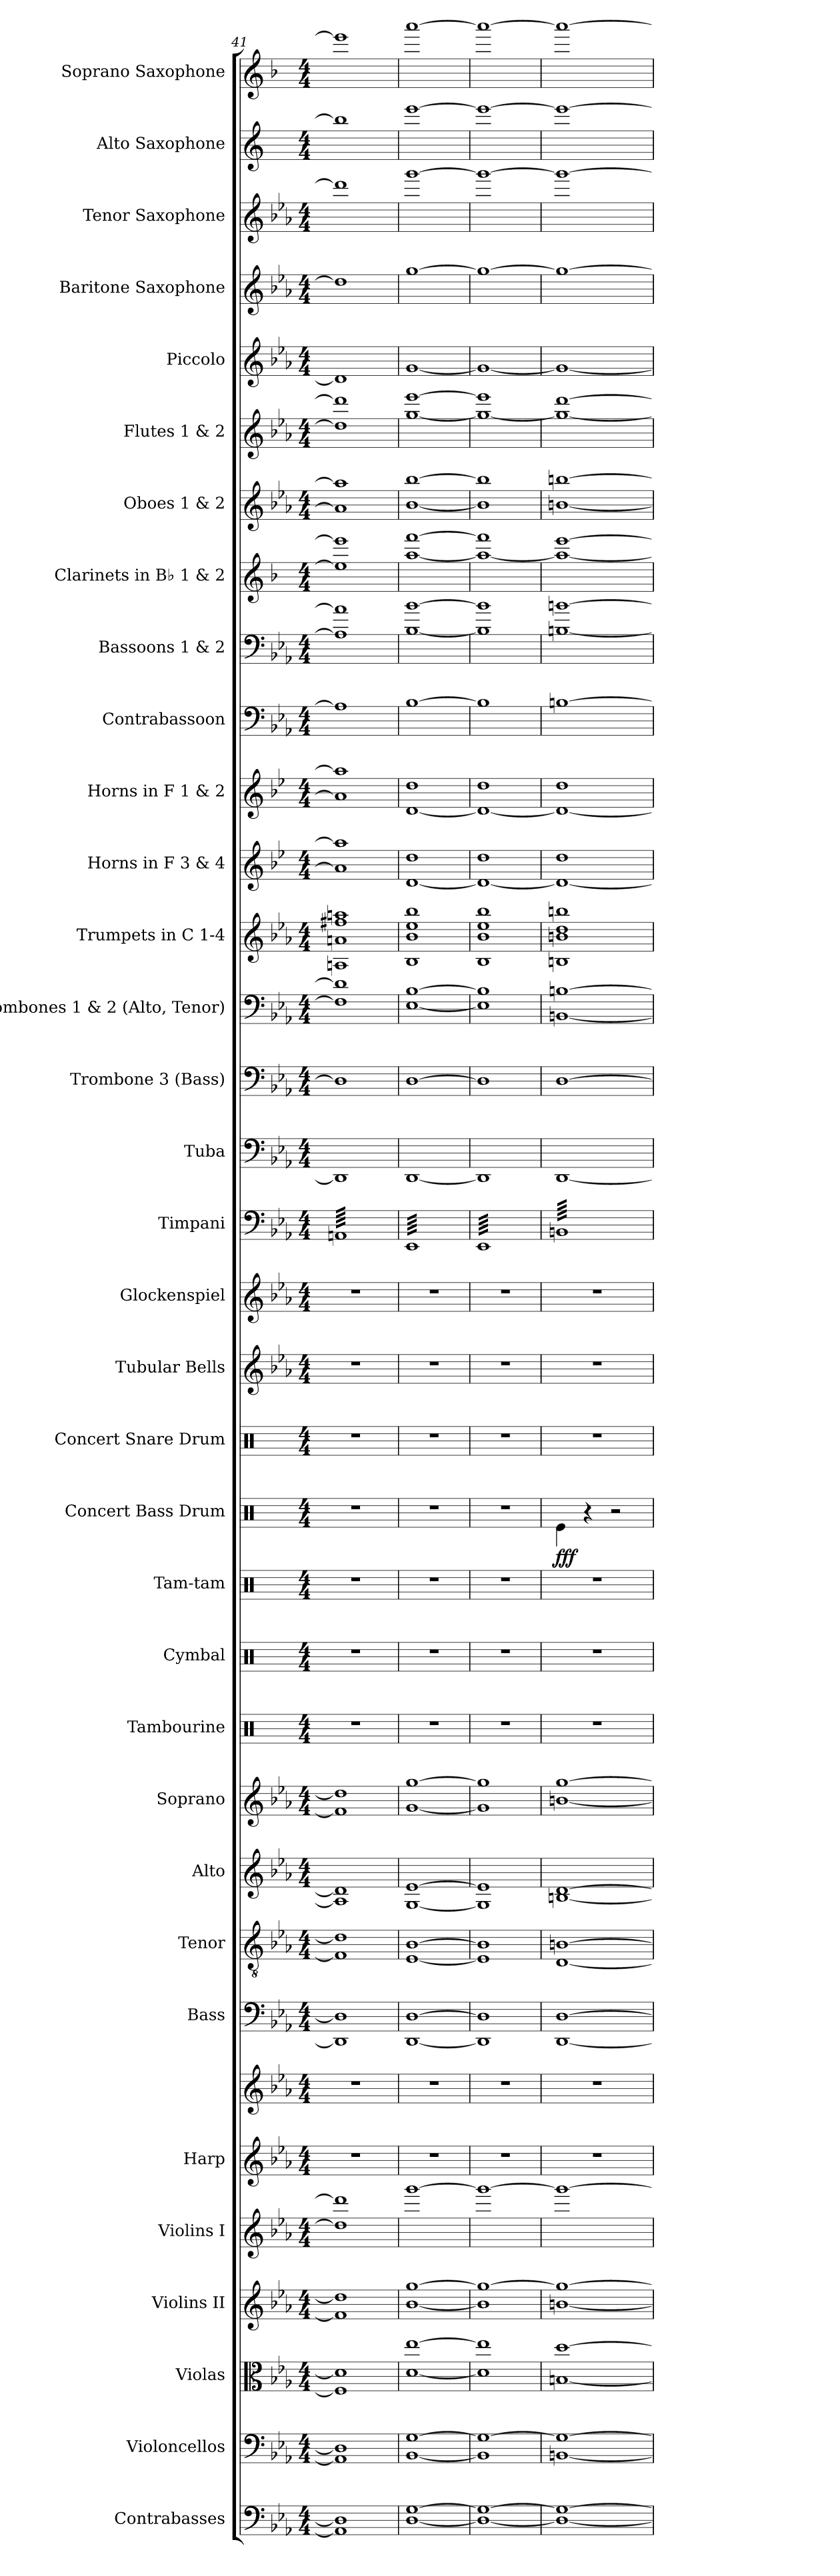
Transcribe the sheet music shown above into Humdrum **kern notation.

**kern	**kern	**kern	**kern	**kern	**kern	**kern	**kern	**kern	**kern	**kern	**kern	**kern	**kern	**kern	**dynam	**kern	**kern	**kern	**kern	**kern	**kern	**kern	**kern	**kern	**kern	**kern	**kern	**kern	**kern	**kern	**kern	**kern	**kern	**kern	**kern
*part34	*part33	*part32	*part31	*part30	*part29	*part29	*part28	*part27	*part26	*part25	*part24	*part23	*part22	*part21	*part21	*part20	*part19	*part18	*part17	*part16	*part15	*part14	*part13	*part12	*part11	*part10	*part9	*part8	*part7	*part6	*part5	*part4	*part3	*part2	*part1
*staff35	*staff34	*staff33	*staff32	*staff31	*staff30	*staff29	*staff28	*staff27	*staff26	*staff25	*staff24	*staff23	*staff22	*staff21	*staff21	*staff20	*staff19	*staff18	*staff17	*staff16	*staff15	*staff14	*staff13	*staff12	*staff11	*staff10	*staff9	*staff8	*staff7	*staff6	*staff5	*staff4	*staff3	*staff2	*staff1
*I"Contrabasses	*I"Violoncellos	*I"Violas	*I"Violins II	*I"Violins I	*I"Harp	*	*I"Bass	*I"Tenor	*I"Alto	*I"Soprano	*I"Tambourine	*I"Cymbal	*I"Tam-tam	*I"Concert Bass Drum	*	*I"Concert Snare Drum	*I"Tubular Bells	*I"Glockenspiel	*I"Timpani	*I"Tuba	*I"Trombone 3 (Bass)	*I"Trombones 1 &amp; 2 (Alto, Tenor)	*I"Trumpets in C 1-4	*I"Horns in F 3 &amp; 4	*I"Horns in F 1 &amp; 2	*I"Contrabassoon	*I"Bassoons 1 &amp; 2	*I"Clarinets in B♭ 1 &amp; 2	*I"Oboes 1 &amp; 2	*I"Flutes 1 &amp; 2	*I"Piccolo	*I"Baritone Saxophone	*I"Tenor Saxophone	*I"Alto Saxophone	*I"Soprano Saxophone
*I'Cbs.	*I'Vcs.	*I'Vlas.	*I'Vlns. II	*I'Vlns. I	*I'Hrp.	*	*I'B.	*I'T.	*I'A.	*I'S.	*I'Tamb.	*I'Cym.	*I'Tam	*I'Con. BD	*	*I'Con. Sn.	*I'T.B.	*I'Glock.	*I'Timp.	*I'Tba.	*I'Tbn. 3	*I'Tbn. 1 2	*	*	*	*I'Cbsn.	*I'Bsn.	*	*I'Ob.	*I'Fl.	*I'Picc.	*I'Bar. Sax.	*I'T. Sax.	*I'A. Sax.	*I'S. Sax.
*clefF4	*clefF4	*clefC3	*clefG2	*clefG2	*clefG2	*clefG2	*clefF4	*clefGv2	*clefG2	*clefG2	*clefX	*clefX	*clefX	*clefX	*	*clefX	*clefG2	*clefG2	*clefF4	*clefF4	*clefF4	*clefF4	*clefG2	*clefG2	*clefG2	*clefF4	*clefF4	*clefG2	*clefG2	*clefG2	*clefG2	*clefG2	*clefG2	*clefG2	*clefG2
*ITrd7c12	*	*	*	*	*	*	*	*	*	*	*	*	*	*	*	*	*	*ITrd-14c-24	*	*	*	*	*	*ITrd4c7	*ITrd4c7	*ITrd7c12	*	*ITrd1c2	*	*	*ITrd-7c-12	*ITrd12c21	*ITrd8c14	*ITrd5c9	*ITrd1c2
*k[b-e-a-]	*k[b-e-a-]	*k[b-e-a-]	*k[b-e-a-]	*k[b-e-a-]	*k[b-e-a-]	*k[b-e-a-]	*k[b-e-a-]	*k[b-e-a-]	*k[b-e-a-]	*k[b-e-a-]	*k[]	*k[]	*k[]	*k[]	*	*k[]	*k[b-e-a-]	*k[b-e-a-]	*k[b-e-a-]	*k[b-e-a-]	*k[b-e-a-]	*k[b-e-a-]	*k[b-e-a-]	*k[b-e-a-]	*k[b-e-a-]	*k[b-e-a-]	*k[b-e-a-]	*k[b-e-a-]	*k[b-e-a-]	*k[b-e-a-]	*k[b-e-a-]	*k[b-e-a-]	*k[b-e-a-]	*k[b-e-a-]	*k[b-e-a-]
*M4/4	*M4/4	*M4/4	*M4/4	*M4/4	*M4/4	*M4/4	*M4/4	*M4/4	*M4/4	*M4/4	*M4/4	*M4/4	*M4/4	*M4/4	*	*M4/4	*M4/4	*M4/4	*M4/4	*M4/4	*M4/4	*M4/4	*M4/4	*M4/4	*M4/4	*M4/4	*M4/4	*M4/4	*M4/4	*M4/4	*M4/4	*M4/4	*M4/4	*M4/4	*M4/4
=41	=41	=41	=41	=41	=41	=41	=41	=41	=41	=41	=41	=41	=41	=41	=41	=41	=41	=41	=41	=41	=41	=41	=41	=41	=41	=41	=41	=41	=41	=41	=41	=41	=41	=41	=41
*	*	*	*	*	*	*	*	*	*	*	*	*	*	*	*	*	*	*	*tremolo	*	*	*	*	*	*	*	*	*	*	*	*	*	*	*	*
1AAAn] 1DD]	1AA] 1D]	1F#] 1d]	1f#] 1dd]	1dd] 1ddd]	1r	1r	1DD] 1D]	1F#] 1d]	1A] 1d]	1f#] 1dd]	1r	1r	1r	1r	.	1r	1r	1r	64AAnLLLL	1DD]	1D]	1F#] 1d]	1An 1an 1ff#X 1aan	1d] 1dd]	1d] 1dd]	1AA]	1A] 1a]	1dd] 1ddd]	1a] 1aa]	1dd] 1ddd]	1dd]	1d]	1dd]	1dd]	1ddd]
.	.	.	.	.	.	.	.	.	.	.	.	.	.	.	.	.	.	.	64AAn	.	.	.	.	.	.	.	.	.	.	.	.	.	.	.	.
.	.	.	.	.	.	.	.	.	.	.	.	.	.	.	.	.	.	.	64AAn	.	.	.	.	.	.	.	.	.	.	.	.	.	.	.	.
.	.	.	.	.	.	.	.	.	.	.	.	.	.	.	.	.	.	.	64AAn	.	.	.	.	.	.	.	.	.	.	.	.	.	.	.	.
.	.	.	.	.	.	.	.	.	.	.	.	.	.	.	.	.	.	.	64AAn	.	.	.	.	.	.	.	.	.	.	.	.	.	.	.	.
.	.	.	.	.	.	.	.	.	.	.	.	.	.	.	.	.	.	.	64AAn	.	.	.	.	.	.	.	.	.	.	.	.	.	.	.	.
.	.	.	.	.	.	.	.	.	.	.	.	.	.	.	.	.	.	.	64AAn	.	.	.	.	.	.	.	.	.	.	.	.	.	.	.	.
.	.	.	.	.	.	.	.	.	.	.	.	.	.	.	.	.	.	.	64AAn	.	.	.	.	.	.	.	.	.	.	.	.	.	.	.	.
.	.	.	.	.	.	.	.	.	.	.	.	.	.	.	.	.	.	.	64AAn	.	.	.	.	.	.	.	.	.	.	.	.	.	.	.	.
.	.	.	.	.	.	.	.	.	.	.	.	.	.	.	.	.	.	.	64AAn	.	.	.	.	.	.	.	.	.	.	.	.	.	.	.	.
.	.	.	.	.	.	.	.	.	.	.	.	.	.	.	.	.	.	.	64AAn	.	.	.	.	.	.	.	.	.	.	.	.	.	.	.	.
.	.	.	.	.	.	.	.	.	.	.	.	.	.	.	.	.	.	.	64AAn	.	.	.	.	.	.	.	.	.	.	.	.	.	.	.	.
.	.	.	.	.	.	.	.	.	.	.	.	.	.	.	.	.	.	.	64AAn	.	.	.	.	.	.	.	.	.	.	.	.	.	.	.	.
.	.	.	.	.	.	.	.	.	.	.	.	.	.	.	.	.	.	.	64AAn	.	.	.	.	.	.	.	.	.	.	.	.	.	.	.	.
.	.	.	.	.	.	.	.	.	.	.	.	.	.	.	.	.	.	.	64AAn	.	.	.	.	.	.	.	.	.	.	.	.	.	.	.	.
.	.	.	.	.	.	.	.	.	.	.	.	.	.	.	.	.	.	.	64AAn	.	.	.	.	.	.	.	.	.	.	.	.	.	.	.	.
.	.	.	.	.	.	.	.	.	.	.	.	.	.	.	.	.	.	.	64AAn	.	.	.	.	.	.	.	.	.	.	.	.	.	.	.	.
.	.	.	.	.	.	.	.	.	.	.	.	.	.	.	.	.	.	.	64AAn	.	.	.	.	.	.	.	.	.	.	.	.	.	.	.	.
.	.	.	.	.	.	.	.	.	.	.	.	.	.	.	.	.	.	.	64AAn	.	.	.	.	.	.	.	.	.	.	.	.	.	.	.	.
.	.	.	.	.	.	.	.	.	.	.	.	.	.	.	.	.	.	.	64AAn	.	.	.	.	.	.	.	.	.	.	.	.	.	.	.	.
.	.	.	.	.	.	.	.	.	.	.	.	.	.	.	.	.	.	.	64AAn	.	.	.	.	.	.	.	.	.	.	.	.	.	.	.	.
.	.	.	.	.	.	.	.	.	.	.	.	.	.	.	.	.	.	.	64AAn	.	.	.	.	.	.	.	.	.	.	.	.	.	.	.	.
.	.	.	.	.	.	.	.	.	.	.	.	.	.	.	.	.	.	.	64AAn	.	.	.	.	.	.	.	.	.	.	.	.	.	.	.	.
.	.	.	.	.	.	.	.	.	.	.	.	.	.	.	.	.	.	.	64AAn	.	.	.	.	.	.	.	.	.	.	.	.	.	.	.	.
.	.	.	.	.	.	.	.	.	.	.	.	.	.	.	.	.	.	.	64AAn	.	.	.	.	.	.	.	.	.	.	.	.	.	.	.	.
.	.	.	.	.	.	.	.	.	.	.	.	.	.	.	.	.	.	.	64AAn	.	.	.	.	.	.	.	.	.	.	.	.	.	.	.	.
.	.	.	.	.	.	.	.	.	.	.	.	.	.	.	.	.	.	.	64AAn	.	.	.	.	.	.	.	.	.	.	.	.	.	.	.	.
.	.	.	.	.	.	.	.	.	.	.	.	.	.	.	.	.	.	.	64AAn	.	.	.	.	.	.	.	.	.	.	.	.	.	.	.	.
.	.	.	.	.	.	.	.	.	.	.	.	.	.	.	.	.	.	.	64AAn	.	.	.	.	.	.	.	.	.	.	.	.	.	.	.	.
.	.	.	.	.	.	.	.	.	.	.	.	.	.	.	.	.	.	.	64AAn	.	.	.	.	.	.	.	.	.	.	.	.	.	.	.	.
.	.	.	.	.	.	.	.	.	.	.	.	.	.	.	.	.	.	.	64AAn	.	.	.	.	.	.	.	.	.	.	.	.	.	.	.	.
.	.	.	.	.	.	.	.	.	.	.	.	.	.	.	.	.	.	.	64AAn	.	.	.	.	.	.	.	.	.	.	.	.	.	.	.	.
.	.	.	.	.	.	.	.	.	.	.	.	.	.	.	.	.	.	.	64AAn	.	.	.	.	.	.	.	.	.	.	.	.	.	.	.	.
.	.	.	.	.	.	.	.	.	.	.	.	.	.	.	.	.	.	.	64AAn	.	.	.	.	.	.	.	.	.	.	.	.	.	.	.	.
.	.	.	.	.	.	.	.	.	.	.	.	.	.	.	.	.	.	.	64AAn	.	.	.	.	.	.	.	.	.	.	.	.	.	.	.	.
.	.	.	.	.	.	.	.	.	.	.	.	.	.	.	.	.	.	.	64AAn	.	.	.	.	.	.	.	.	.	.	.	.	.	.	.	.
.	.	.	.	.	.	.	.	.	.	.	.	.	.	.	.	.	.	.	64AAn	.	.	.	.	.	.	.	.	.	.	.	.	.	.	.	.
.	.	.	.	.	.	.	.	.	.	.	.	.	.	.	.	.	.	.	64AAn	.	.	.	.	.	.	.	.	.	.	.	.	.	.	.	.
.	.	.	.	.	.	.	.	.	.	.	.	.	.	.	.	.	.	.	64AAn	.	.	.	.	.	.	.	.	.	.	.	.	.	.	.	.
.	.	.	.	.	.	.	.	.	.	.	.	.	.	.	.	.	.	.	64AAn	.	.	.	.	.	.	.	.	.	.	.	.	.	.	.	.
.	.	.	.	.	.	.	.	.	.	.	.	.	.	.	.	.	.	.	64AAn	.	.	.	.	.	.	.	.	.	.	.	.	.	.	.	.
.	.	.	.	.	.	.	.	.	.	.	.	.	.	.	.	.	.	.	64AAn	.	.	.	.	.	.	.	.	.	.	.	.	.	.	.	.
.	.	.	.	.	.	.	.	.	.	.	.	.	.	.	.	.	.	.	64AAn	.	.	.	.	.	.	.	.	.	.	.	.	.	.	.	.
.	.	.	.	.	.	.	.	.	.	.	.	.	.	.	.	.	.	.	64AAn	.	.	.	.	.	.	.	.	.	.	.	.	.	.	.	.
.	.	.	.	.	.	.	.	.	.	.	.	.	.	.	.	.	.	.	64AAn	.	.	.	.	.	.	.	.	.	.	.	.	.	.	.	.
.	.	.	.	.	.	.	.	.	.	.	.	.	.	.	.	.	.	.	64AAn	.	.	.	.	.	.	.	.	.	.	.	.	.	.	.	.
.	.	.	.	.	.	.	.	.	.	.	.	.	.	.	.	.	.	.	64AAn	.	.	.	.	.	.	.	.	.	.	.	.	.	.	.	.
.	.	.	.	.	.	.	.	.	.	.	.	.	.	.	.	.	.	.	64AAn	.	.	.	.	.	.	.	.	.	.	.	.	.	.	.	.
.	.	.	.	.	.	.	.	.	.	.	.	.	.	.	.	.	.	.	64AAn	.	.	.	.	.	.	.	.	.	.	.	.	.	.	.	.
.	.	.	.	.	.	.	.	.	.	.	.	.	.	.	.	.	.	.	64AAn	.	.	.	.	.	.	.	.	.	.	.	.	.	.	.	.
.	.	.	.	.	.	.	.	.	.	.	.	.	.	.	.	.	.	.	64AAn	.	.	.	.	.	.	.	.	.	.	.	.	.	.	.	.
.	.	.	.	.	.	.	.	.	.	.	.	.	.	.	.	.	.	.	64AAn	.	.	.	.	.	.	.	.	.	.	.	.	.	.	.	.
.	.	.	.	.	.	.	.	.	.	.	.	.	.	.	.	.	.	.	64AAn	.	.	.	.	.	.	.	.	.	.	.	.	.	.	.	.
.	.	.	.	.	.	.	.	.	.	.	.	.	.	.	.	.	.	.	64AAn	.	.	.	.	.	.	.	.	.	.	.	.	.	.	.	.
.	.	.	.	.	.	.	.	.	.	.	.	.	.	.	.	.	.	.	64AAn	.	.	.	.	.	.	.	.	.	.	.	.	.	.	.	.
.	.	.	.	.	.	.	.	.	.	.	.	.	.	.	.	.	.	.	64AAn	.	.	.	.	.	.	.	.	.	.	.	.	.	.	.	.
.	.	.	.	.	.	.	.	.	.	.	.	.	.	.	.	.	.	.	64AAn	.	.	.	.	.	.	.	.	.	.	.	.	.	.	.	.
.	.	.	.	.	.	.	.	.	.	.	.	.	.	.	.	.	.	.	64AAn	.	.	.	.	.	.	.	.	.	.	.	.	.	.	.	.
.	.	.	.	.	.	.	.	.	.	.	.	.	.	.	.	.	.	.	64AAn	.	.	.	.	.	.	.	.	.	.	.	.	.	.	.	.
.	.	.	.	.	.	.	.	.	.	.	.	.	.	.	.	.	.	.	64AAn	.	.	.	.	.	.	.	.	.	.	.	.	.	.	.	.
.	.	.	.	.	.	.	.	.	.	.	.	.	.	.	.	.	.	.	64AAn	.	.	.	.	.	.	.	.	.	.	.	.	.	.	.	.
.	.	.	.	.	.	.	.	.	.	.	.	.	.	.	.	.	.	.	64AAn	.	.	.	.	.	.	.	.	.	.	.	.	.	.	.	.
.	.	.	.	.	.	.	.	.	.	.	.	.	.	.	.	.	.	.	64AAn	.	.	.	.	.	.	.	.	.	.	.	.	.	.	.	.
.	.	.	.	.	.	.	.	.	.	.	.	.	.	.	.	.	.	.	64AAnJJJJ	.	.	.	.	.	.	.	.	.	.	.	.	.	.	.	.
=42	=42	=42	=42	=42	=42	=42	=42	=42	=42	=42	=42	=42	=42	=42	=42	=42	=42	=42	=42	=42	=42	=42	=42	=42	=42	=42	=42	=42	=42	=42	=42	=42	=42	=42	=42
[1DD [1GG	[1BB- [1G	[1d [1ee-	[1b- [1gg	[1ggg	1r	1r	[1DD [1D	[1E- [1B-	[1G [1e-	[1g [1gg	1r	1r	1r	1r	.	1r	1r	1r	64EE-LLLL	[1DD	[1D	[1E- [1B-	1B- 1b- 1ee- 1bb-	[1G 1g	[1G 1g	[1BB-	[1B- [1b-	[1gg [1eee-	[1b- [1bb-	[1gg [1eee-	[1gg	[1g	[1gg	[1gg	[1ggg
.	.	.	.	.	.	.	.	.	.	.	.	.	.	.	.	.	.	.	64EE-	.	.	.	.	.	.	.	.	.	.	.	.	.	.	.	.
.	.	.	.	.	.	.	.	.	.	.	.	.	.	.	.	.	.	.	64EE-	.	.	.	.	.	.	.	.	.	.	.	.	.	.	.	.
.	.	.	.	.	.	.	.	.	.	.	.	.	.	.	.	.	.	.	64EE-	.	.	.	.	.	.	.	.	.	.	.	.	.	.	.	.
.	.	.	.	.	.	.	.	.	.	.	.	.	.	.	.	.	.	.	64EE-	.	.	.	.	.	.	.	.	.	.	.	.	.	.	.	.
.	.	.	.	.	.	.	.	.	.	.	.	.	.	.	.	.	.	.	64EE-	.	.	.	.	.	.	.	.	.	.	.	.	.	.	.	.
.	.	.	.	.	.	.	.	.	.	.	.	.	.	.	.	.	.	.	64EE-	.	.	.	.	.	.	.	.	.	.	.	.	.	.	.	.
.	.	.	.	.	.	.	.	.	.	.	.	.	.	.	.	.	.	.	64EE-	.	.	.	.	.	.	.	.	.	.	.	.	.	.	.	.
.	.	.	.	.	.	.	.	.	.	.	.	.	.	.	.	.	.	.	64EE-	.	.	.	.	.	.	.	.	.	.	.	.	.	.	.	.
.	.	.	.	.	.	.	.	.	.	.	.	.	.	.	.	.	.	.	64EE-	.	.	.	.	.	.	.	.	.	.	.	.	.	.	.	.
.	.	.	.	.	.	.	.	.	.	.	.	.	.	.	.	.	.	.	64EE-	.	.	.	.	.	.	.	.	.	.	.	.	.	.	.	.
.	.	.	.	.	.	.	.	.	.	.	.	.	.	.	.	.	.	.	64EE-	.	.	.	.	.	.	.	.	.	.	.	.	.	.	.	.
.	.	.	.	.	.	.	.	.	.	.	.	.	.	.	.	.	.	.	64EE-	.	.	.	.	.	.	.	.	.	.	.	.	.	.	.	.
.	.	.	.	.	.	.	.	.	.	.	.	.	.	.	.	.	.	.	64EE-	.	.	.	.	.	.	.	.	.	.	.	.	.	.	.	.
.	.	.	.	.	.	.	.	.	.	.	.	.	.	.	.	.	.	.	64EE-	.	.	.	.	.	.	.	.	.	.	.	.	.	.	.	.
.	.	.	.	.	.	.	.	.	.	.	.	.	.	.	.	.	.	.	64EE-	.	.	.	.	.	.	.	.	.	.	.	.	.	.	.	.
.	.	.	.	.	.	.	.	.	.	.	.	.	.	.	.	.	.	.	64EE-	.	.	.	.	.	.	.	.	.	.	.	.	.	.	.	.
.	.	.	.	.	.	.	.	.	.	.	.	.	.	.	.	.	.	.	64EE-	.	.	.	.	.	.	.	.	.	.	.	.	.	.	.	.
.	.	.	.	.	.	.	.	.	.	.	.	.	.	.	.	.	.	.	64EE-	.	.	.	.	.	.	.	.	.	.	.	.	.	.	.	.
.	.	.	.	.	.	.	.	.	.	.	.	.	.	.	.	.	.	.	64EE-	.	.	.	.	.	.	.	.	.	.	.	.	.	.	.	.
.	.	.	.	.	.	.	.	.	.	.	.	.	.	.	.	.	.	.	64EE-	.	.	.	.	.	.	.	.	.	.	.	.	.	.	.	.
.	.	.	.	.	.	.	.	.	.	.	.	.	.	.	.	.	.	.	64EE-	.	.	.	.	.	.	.	.	.	.	.	.	.	.	.	.
.	.	.	.	.	.	.	.	.	.	.	.	.	.	.	.	.	.	.	64EE-	.	.	.	.	.	.	.	.	.	.	.	.	.	.	.	.
.	.	.	.	.	.	.	.	.	.	.	.	.	.	.	.	.	.	.	64EE-	.	.	.	.	.	.	.	.	.	.	.	.	.	.	.	.
.	.	.	.	.	.	.	.	.	.	.	.	.	.	.	.	.	.	.	64EE-	.	.	.	.	.	.	.	.	.	.	.	.	.	.	.	.
.	.	.	.	.	.	.	.	.	.	.	.	.	.	.	.	.	.	.	64EE-	.	.	.	.	.	.	.	.	.	.	.	.	.	.	.	.
.	.	.	.	.	.	.	.	.	.	.	.	.	.	.	.	.	.	.	64EE-	.	.	.	.	.	.	.	.	.	.	.	.	.	.	.	.
.	.	.	.	.	.	.	.	.	.	.	.	.	.	.	.	.	.	.	64EE-	.	.	.	.	.	.	.	.	.	.	.	.	.	.	.	.
.	.	.	.	.	.	.	.	.	.	.	.	.	.	.	.	.	.	.	64EE-	.	.	.	.	.	.	.	.	.	.	.	.	.	.	.	.
.	.	.	.	.	.	.	.	.	.	.	.	.	.	.	.	.	.	.	64EE-	.	.	.	.	.	.	.	.	.	.	.	.	.	.	.	.
.	.	.	.	.	.	.	.	.	.	.	.	.	.	.	.	.	.	.	64EE-	.	.	.	.	.	.	.	.	.	.	.	.	.	.	.	.
.	.	.	.	.	.	.	.	.	.	.	.	.	.	.	.	.	.	.	64EE-	.	.	.	.	.	.	.	.	.	.	.	.	.	.	.	.
.	.	.	.	.	.	.	.	.	.	.	.	.	.	.	.	.	.	.	64EE-	.	.	.	.	.	.	.	.	.	.	.	.	.	.	.	.
.	.	.	.	.	.	.	.	.	.	.	.	.	.	.	.	.	.	.	64EE-	.	.	.	.	.	.	.	.	.	.	.	.	.	.	.	.
.	.	.	.	.	.	.	.	.	.	.	.	.	.	.	.	.	.	.	64EE-	.	.	.	.	.	.	.	.	.	.	.	.	.	.	.	.
.	.	.	.	.	.	.	.	.	.	.	.	.	.	.	.	.	.	.	64EE-	.	.	.	.	.	.	.	.	.	.	.	.	.	.	.	.
.	.	.	.	.	.	.	.	.	.	.	.	.	.	.	.	.	.	.	64EE-	.	.	.	.	.	.	.	.	.	.	.	.	.	.	.	.
.	.	.	.	.	.	.	.	.	.	.	.	.	.	.	.	.	.	.	64EE-	.	.	.	.	.	.	.	.	.	.	.	.	.	.	.	.
.	.	.	.	.	.	.	.	.	.	.	.	.	.	.	.	.	.	.	64EE-	.	.	.	.	.	.	.	.	.	.	.	.	.	.	.	.
.	.	.	.	.	.	.	.	.	.	.	.	.	.	.	.	.	.	.	64EE-	.	.	.	.	.	.	.	.	.	.	.	.	.	.	.	.
.	.	.	.	.	.	.	.	.	.	.	.	.	.	.	.	.	.	.	64EE-	.	.	.	.	.	.	.	.	.	.	.	.	.	.	.	.
.	.	.	.	.	.	.	.	.	.	.	.	.	.	.	.	.	.	.	64EE-	.	.	.	.	.	.	.	.	.	.	.	.	.	.	.	.
.	.	.	.	.	.	.	.	.	.	.	.	.	.	.	.	.	.	.	64EE-	.	.	.	.	.	.	.	.	.	.	.	.	.	.	.	.
.	.	.	.	.	.	.	.	.	.	.	.	.	.	.	.	.	.	.	64EE-	.	.	.	.	.	.	.	.	.	.	.	.	.	.	.	.
.	.	.	.	.	.	.	.	.	.	.	.	.	.	.	.	.	.	.	64EE-	.	.	.	.	.	.	.	.	.	.	.	.	.	.	.	.
.	.	.	.	.	.	.	.	.	.	.	.	.	.	.	.	.	.	.	64EE-	.	.	.	.	.	.	.	.	.	.	.	.	.	.	.	.
.	.	.	.	.	.	.	.	.	.	.	.	.	.	.	.	.	.	.	64EE-	.	.	.	.	.	.	.	.	.	.	.	.	.	.	.	.
.	.	.	.	.	.	.	.	.	.	.	.	.	.	.	.	.	.	.	64EE-	.	.	.	.	.	.	.	.	.	.	.	.	.	.	.	.
.	.	.	.	.	.	.	.	.	.	.	.	.	.	.	.	.	.	.	64EE-	.	.	.	.	.	.	.	.	.	.	.	.	.	.	.	.
.	.	.	.	.	.	.	.	.	.	.	.	.	.	.	.	.	.	.	64EE-	.	.	.	.	.	.	.	.	.	.	.	.	.	.	.	.
.	.	.	.	.	.	.	.	.	.	.	.	.	.	.	.	.	.	.	64EE-	.	.	.	.	.	.	.	.	.	.	.	.	.	.	.	.
.	.	.	.	.	.	.	.	.	.	.	.	.	.	.	.	.	.	.	64EE-	.	.	.	.	.	.	.	.	.	.	.	.	.	.	.	.
.	.	.	.	.	.	.	.	.	.	.	.	.	.	.	.	.	.	.	64EE-	.	.	.	.	.	.	.	.	.	.	.	.	.	.	.	.
.	.	.	.	.	.	.	.	.	.	.	.	.	.	.	.	.	.	.	64EE-	.	.	.	.	.	.	.	.	.	.	.	.	.	.	.	.
.	.	.	.	.	.	.	.	.	.	.	.	.	.	.	.	.	.	.	64EE-	.	.	.	.	.	.	.	.	.	.	.	.	.	.	.	.
.	.	.	.	.	.	.	.	.	.	.	.	.	.	.	.	.	.	.	64EE-	.	.	.	.	.	.	.	.	.	.	.	.	.	.	.	.
.	.	.	.	.	.	.	.	.	.	.	.	.	.	.	.	.	.	.	64EE-	.	.	.	.	.	.	.	.	.	.	.	.	.	.	.	.
.	.	.	.	.	.	.	.	.	.	.	.	.	.	.	.	.	.	.	64EE-	.	.	.	.	.	.	.	.	.	.	.	.	.	.	.	.
.	.	.	.	.	.	.	.	.	.	.	.	.	.	.	.	.	.	.	64EE-	.	.	.	.	.	.	.	.	.	.	.	.	.	.	.	.
.	.	.	.	.	.	.	.	.	.	.	.	.	.	.	.	.	.	.	64EE-	.	.	.	.	.	.	.	.	.	.	.	.	.	.	.	.
.	.	.	.	.	.	.	.	.	.	.	.	.	.	.	.	.	.	.	64EE-	.	.	.	.	.	.	.	.	.	.	.	.	.	.	.	.
.	.	.	.	.	.	.	.	.	.	.	.	.	.	.	.	.	.	.	64EE-	.	.	.	.	.	.	.	.	.	.	.	.	.	.	.	.
.	.	.	.	.	.	.	.	.	.	.	.	.	.	.	.	.	.	.	64EE-	.	.	.	.	.	.	.	.	.	.	.	.	.	.	.	.
.	.	.	.	.	.	.	.	.	.	.	.	.	.	.	.	.	.	.	64EE-JJJJ	.	.	.	.	.	.	.	.	.	.	.	.	.	.	.	.
=43	=43	=43	=43	=43	=43	=43	=43	=43	=43	=43	=43	=43	=43	=43	=43	=43	=43	=43	=43	=43	=43	=43	=43	=43	=43	=43	=43	=43	=43	=43	=43	=43	=43	=43	=43
1DD_ 1GG_	1BB-] 1G_	1d] 1ee-]	1b-] 1gg_	1ggg_	1r	1r	1DD] 1D]	1E-] 1B-]	1G] 1e-]	1g] 1gg]	1r	1r	1r	1r	.	1r	1r	1r	64EE-LLLL	1DD]	1D]	1E-] 1B-]	1B- 1b- 1ee- 1bb-	1G_ 1g	1G_ 1g	1BB-]	1B-] 1b-]	1gg_ 1eee-]	1b-] 1bb-]	1gg_ 1eee-]	1gg_	1g_	1gg_	1gg_	1ggg_
.	.	.	.	.	.	.	.	.	.	.	.	.	.	.	.	.	.	.	64EE-	.	.	.	.	.	.	.	.	.	.	.	.	.	.	.	.
.	.	.	.	.	.	.	.	.	.	.	.	.	.	.	.	.	.	.	64EE-	.	.	.	.	.	.	.	.	.	.	.	.	.	.	.	.
.	.	.	.	.	.	.	.	.	.	.	.	.	.	.	.	.	.	.	64EE-	.	.	.	.	.	.	.	.	.	.	.	.	.	.	.	.
.	.	.	.	.	.	.	.	.	.	.	.	.	.	.	.	.	.	.	64EE-	.	.	.	.	.	.	.	.	.	.	.	.	.	.	.	.
.	.	.	.	.	.	.	.	.	.	.	.	.	.	.	.	.	.	.	64EE-	.	.	.	.	.	.	.	.	.	.	.	.	.	.	.	.
.	.	.	.	.	.	.	.	.	.	.	.	.	.	.	.	.	.	.	64EE-	.	.	.	.	.	.	.	.	.	.	.	.	.	.	.	.
.	.	.	.	.	.	.	.	.	.	.	.	.	.	.	.	.	.	.	64EE-	.	.	.	.	.	.	.	.	.	.	.	.	.	.	.	.
.	.	.	.	.	.	.	.	.	.	.	.	.	.	.	.	.	.	.	64EE-	.	.	.	.	.	.	.	.	.	.	.	.	.	.	.	.
.	.	.	.	.	.	.	.	.	.	.	.	.	.	.	.	.	.	.	64EE-	.	.	.	.	.	.	.	.	.	.	.	.	.	.	.	.
.	.	.	.	.	.	.	.	.	.	.	.	.	.	.	.	.	.	.	64EE-	.	.	.	.	.	.	.	.	.	.	.	.	.	.	.	.
.	.	.	.	.	.	.	.	.	.	.	.	.	.	.	.	.	.	.	64EE-	.	.	.	.	.	.	.	.	.	.	.	.	.	.	.	.
.	.	.	.	.	.	.	.	.	.	.	.	.	.	.	.	.	.	.	64EE-	.	.	.	.	.	.	.	.	.	.	.	.	.	.	.	.
.	.	.	.	.	.	.	.	.	.	.	.	.	.	.	.	.	.	.	64EE-	.	.	.	.	.	.	.	.	.	.	.	.	.	.	.	.
.	.	.	.	.	.	.	.	.	.	.	.	.	.	.	.	.	.	.	64EE-	.	.	.	.	.	.	.	.	.	.	.	.	.	.	.	.
.	.	.	.	.	.	.	.	.	.	.	.	.	.	.	.	.	.	.	64EE-	.	.	.	.	.	.	.	.	.	.	.	.	.	.	.	.
.	.	.	.	.	.	.	.	.	.	.	.	.	.	.	.	.	.	.	64EE-	.	.	.	.	.	.	.	.	.	.	.	.	.	.	.	.
.	.	.	.	.	.	.	.	.	.	.	.	.	.	.	.	.	.	.	64EE-	.	.	.	.	.	.	.	.	.	.	.	.	.	.	.	.
.	.	.	.	.	.	.	.	.	.	.	.	.	.	.	.	.	.	.	64EE-	.	.	.	.	.	.	.	.	.	.	.	.	.	.	.	.
.	.	.	.	.	.	.	.	.	.	.	.	.	.	.	.	.	.	.	64EE-	.	.	.	.	.	.	.	.	.	.	.	.	.	.	.	.
.	.	.	.	.	.	.	.	.	.	.	.	.	.	.	.	.	.	.	64EE-	.	.	.	.	.	.	.	.	.	.	.	.	.	.	.	.
.	.	.	.	.	.	.	.	.	.	.	.	.	.	.	.	.	.	.	64EE-	.	.	.	.	.	.	.	.	.	.	.	.	.	.	.	.
.	.	.	.	.	.	.	.	.	.	.	.	.	.	.	.	.	.	.	64EE-	.	.	.	.	.	.	.	.	.	.	.	.	.	.	.	.
.	.	.	.	.	.	.	.	.	.	.	.	.	.	.	.	.	.	.	64EE-	.	.	.	.	.	.	.	.	.	.	.	.	.	.	.	.
.	.	.	.	.	.	.	.	.	.	.	.	.	.	.	.	.	.	.	64EE-	.	.	.	.	.	.	.	.	.	.	.	.	.	.	.	.
.	.	.	.	.	.	.	.	.	.	.	.	.	.	.	.	.	.	.	64EE-	.	.	.	.	.	.	.	.	.	.	.	.	.	.	.	.
.	.	.	.	.	.	.	.	.	.	.	.	.	.	.	.	.	.	.	64EE-	.	.	.	.	.	.	.	.	.	.	.	.	.	.	.	.
.	.	.	.	.	.	.	.	.	.	.	.	.	.	.	.	.	.	.	64EE-	.	.	.	.	.	.	.	.	.	.	.	.	.	.	.	.
.	.	.	.	.	.	.	.	.	.	.	.	.	.	.	.	.	.	.	64EE-	.	.	.	.	.	.	.	.	.	.	.	.	.	.	.	.
.	.	.	.	.	.	.	.	.	.	.	.	.	.	.	.	.	.	.	64EE-	.	.	.	.	.	.	.	.	.	.	.	.	.	.	.	.
.	.	.	.	.	.	.	.	.	.	.	.	.	.	.	.	.	.	.	64EE-	.	.	.	.	.	.	.	.	.	.	.	.	.	.	.	.
.	.	.	.	.	.	.	.	.	.	.	.	.	.	.	.	.	.	.	64EE-	.	.	.	.	.	.	.	.	.	.	.	.	.	.	.	.
.	.	.	.	.	.	.	.	.	.	.	.	.	.	.	.	.	.	.	64EE-	.	.	.	.	.	.	.	.	.	.	.	.	.	.	.	.
.	.	.	.	.	.	.	.	.	.	.	.	.	.	.	.	.	.	.	64EE-	.	.	.	.	.	.	.	.	.	.	.	.	.	.	.	.
.	.	.	.	.	.	.	.	.	.	.	.	.	.	.	.	.	.	.	64EE-	.	.	.	.	.	.	.	.	.	.	.	.	.	.	.	.
.	.	.	.	.	.	.	.	.	.	.	.	.	.	.	.	.	.	.	64EE-	.	.	.	.	.	.	.	.	.	.	.	.	.	.	.	.
.	.	.	.	.	.	.	.	.	.	.	.	.	.	.	.	.	.	.	64EE-	.	.	.	.	.	.	.	.	.	.	.	.	.	.	.	.
.	.	.	.	.	.	.	.	.	.	.	.	.	.	.	.	.	.	.	64EE-	.	.	.	.	.	.	.	.	.	.	.	.	.	.	.	.
.	.	.	.	.	.	.	.	.	.	.	.	.	.	.	.	.	.	.	64EE-	.	.	.	.	.	.	.	.	.	.	.	.	.	.	.	.
.	.	.	.	.	.	.	.	.	.	.	.	.	.	.	.	.	.	.	64EE-	.	.	.	.	.	.	.	.	.	.	.	.	.	.	.	.
.	.	.	.	.	.	.	.	.	.	.	.	.	.	.	.	.	.	.	64EE-	.	.	.	.	.	.	.	.	.	.	.	.	.	.	.	.
.	.	.	.	.	.	.	.	.	.	.	.	.	.	.	.	.	.	.	64EE-	.	.	.	.	.	.	.	.	.	.	.	.	.	.	.	.
.	.	.	.	.	.	.	.	.	.	.	.	.	.	.	.	.	.	.	64EE-	.	.	.	.	.	.	.	.	.	.	.	.	.	.	.	.
.	.	.	.	.	.	.	.	.	.	.	.	.	.	.	.	.	.	.	64EE-	.	.	.	.	.	.	.	.	.	.	.	.	.	.	.	.
.	.	.	.	.	.	.	.	.	.	.	.	.	.	.	.	.	.	.	64EE-	.	.	.	.	.	.	.	.	.	.	.	.	.	.	.	.
.	.	.	.	.	.	.	.	.	.	.	.	.	.	.	.	.	.	.	64EE-	.	.	.	.	.	.	.	.	.	.	.	.	.	.	.	.
.	.	.	.	.	.	.	.	.	.	.	.	.	.	.	.	.	.	.	64EE-	.	.	.	.	.	.	.	.	.	.	.	.	.	.	.	.
.	.	.	.	.	.	.	.	.	.	.	.	.	.	.	.	.	.	.	64EE-	.	.	.	.	.	.	.	.	.	.	.	.	.	.	.	.
.	.	.	.	.	.	.	.	.	.	.	.	.	.	.	.	.	.	.	64EE-	.	.	.	.	.	.	.	.	.	.	.	.	.	.	.	.
.	.	.	.	.	.	.	.	.	.	.	.	.	.	.	.	.	.	.	64EE-	.	.	.	.	.	.	.	.	.	.	.	.	.	.	.	.
.	.	.	.	.	.	.	.	.	.	.	.	.	.	.	.	.	.	.	64EE-	.	.	.	.	.	.	.	.	.	.	.	.	.	.	.	.
.	.	.	.	.	.	.	.	.	.	.	.	.	.	.	.	.	.	.	64EE-	.	.	.	.	.	.	.	.	.	.	.	.	.	.	.	.
.	.	.	.	.	.	.	.	.	.	.	.	.	.	.	.	.	.	.	64EE-	.	.	.	.	.	.	.	.	.	.	.	.	.	.	.	.
.	.	.	.	.	.	.	.	.	.	.	.	.	.	.	.	.	.	.	64EE-	.	.	.	.	.	.	.	.	.	.	.	.	.	.	.	.
.	.	.	.	.	.	.	.	.	.	.	.	.	.	.	.	.	.	.	64EE-	.	.	.	.	.	.	.	.	.	.	.	.	.	.	.	.
.	.	.	.	.	.	.	.	.	.	.	.	.	.	.	.	.	.	.	64EE-	.	.	.	.	.	.	.	.	.	.	.	.	.	.	.	.
.	.	.	.	.	.	.	.	.	.	.	.	.	.	.	.	.	.	.	64EE-	.	.	.	.	.	.	.	.	.	.	.	.	.	.	.	.
.	.	.	.	.	.	.	.	.	.	.	.	.	.	.	.	.	.	.	64EE-	.	.	.	.	.	.	.	.	.	.	.	.	.	.	.	.
.	.	.	.	.	.	.	.	.	.	.	.	.	.	.	.	.	.	.	64EE-	.	.	.	.	.	.	.	.	.	.	.	.	.	.	.	.
.	.	.	.	.	.	.	.	.	.	.	.	.	.	.	.	.	.	.	64EE-	.	.	.	.	.	.	.	.	.	.	.	.	.	.	.	.
.	.	.	.	.	.	.	.	.	.	.	.	.	.	.	.	.	.	.	64EE-	.	.	.	.	.	.	.	.	.	.	.	.	.	.	.	.
.	.	.	.	.	.	.	.	.	.	.	.	.	.	.	.	.	.	.	64EE-	.	.	.	.	.	.	.	.	.	.	.	.	.	.	.	.
.	.	.	.	.	.	.	.	.	.	.	.	.	.	.	.	.	.	.	64EE-	.	.	.	.	.	.	.	.	.	.	.	.	.	.	.	.
.	.	.	.	.	.	.	.	.	.	.	.	.	.	.	.	.	.	.	64EE-JJJJ	.	.	.	.	.	.	.	.	.	.	.	.	.	.	.	.
=44	=44	=44	=44	=44	=44	=44	=44	=44	=44	=44	=44	=44	=44	=44	=44	=44	=44	=44	=44	=44	=44	=44	=44	=44	=44	=44	=44	=44	=44	=44	=44	=44	=44	=44	=44
!	!	!	!	!	!	!	!	!	!	!	!	!	!	!	!LO:DY:b	!	!	!	!	!	!	!	!	!	!	!	!	!	!	!	!	!	!	!	!
1DD_ 1GG_	[1BBn 1G_	[1Bn [1dd	[1bn 1gg_	1ggg_	1r	1r	[1DD [1D	[1D [1Bn	[1Bn [1d	[1bn [1gg	1r	1r	1r	4Re\	fff	1r	1r	1r	64BBnLLLL	[1DD	[1D	[1BBn [1Bn	1Bn 1bn 1dd 1bbn	1G_ 1g	1G_ 1g	[1BBn	[1Bn [1bn	1gg_ [1ddd	[1bn [1bbn	1gg_ [1ddd	1gg_	1g_	1gg_	1gg_	1ggg_
.	.	.	.	.	.	.	.	.	.	.	.	.	.	.	.	.	.	.	64BBn	.	.	.	.	.	.	.	.	.	.	.	.	.	.	.	.
.	.	.	.	.	.	.	.	.	.	.	.	.	.	.	.	.	.	.	64BBn	.	.	.	.	.	.	.	.	.	.	.	.	.	.	.	.
.	.	.	.	.	.	.	.	.	.	.	.	.	.	.	.	.	.	.	64BBn	.	.	.	.	.	.	.	.	.	.	.	.	.	.	.	.
.	.	.	.	.	.	.	.	.	.	.	.	.	.	.	.	.	.	.	64BBn	.	.	.	.	.	.	.	.	.	.	.	.	.	.	.	.
.	.	.	.	.	.	.	.	.	.	.	.	.	.	.	.	.	.	.	64BBn	.	.	.	.	.	.	.	.	.	.	.	.	.	.	.	.
.	.	.	.	.	.	.	.	.	.	.	.	.	.	.	.	.	.	.	64BBn	.	.	.	.	.	.	.	.	.	.	.	.	.	.	.	.
.	.	.	.	.	.	.	.	.	.	.	.	.	.	.	.	.	.	.	64BBn	.	.	.	.	.	.	.	.	.	.	.	.	.	.	.	.
.	.	.	.	.	.	.	.	.	.	.	.	.	.	.	.	.	.	.	64BBn	.	.	.	.	.	.	.	.	.	.	.	.	.	.	.	.
.	.	.	.	.	.	.	.	.	.	.	.	.	.	.	.	.	.	.	64BBn	.	.	.	.	.	.	.	.	.	.	.	.	.	.	.	.
.	.	.	.	.	.	.	.	.	.	.	.	.	.	.	.	.	.	.	64BBn	.	.	.	.	.	.	.	.	.	.	.	.	.	.	.	.
.	.	.	.	.	.	.	.	.	.	.	.	.	.	.	.	.	.	.	64BBn	.	.	.	.	.	.	.	.	.	.	.	.	.	.	.	.
.	.	.	.	.	.	.	.	.	.	.	.	.	.	.	.	.	.	.	64BBn	.	.	.	.	.	.	.	.	.	.	.	.	.	.	.	.
.	.	.	.	.	.	.	.	.	.	.	.	.	.	.	.	.	.	.	64BBn	.	.	.	.	.	.	.	.	.	.	.	.	.	.	.	.
.	.	.	.	.	.	.	.	.	.	.	.	.	.	.	.	.	.	.	64BBn	.	.	.	.	.	.	.	.	.	.	.	.	.	.	.	.
.	.	.	.	.	.	.	.	.	.	.	.	.	.	.	.	.	.	.	64BBn	.	.	.	.	.	.	.	.	.	.	.	.	.	.	.	.
.	.	.	.	.	.	.	.	.	.	.	.	.	.	4r	.	.	.	.	64BBn	.	.	.	.	.	.	.	.	.	.	.	.	.	.	.	.
.	.	.	.	.	.	.	.	.	.	.	.	.	.	.	.	.	.	.	64BBn	.	.	.	.	.	.	.	.	.	.	.	.	.	.	.	.
.	.	.	.	.	.	.	.	.	.	.	.	.	.	.	.	.	.	.	64BBn	.	.	.	.	.	.	.	.	.	.	.	.	.	.	.	.
.	.	.	.	.	.	.	.	.	.	.	.	.	.	.	.	.	.	.	64BBn	.	.	.	.	.	.	.	.	.	.	.	.	.	.	.	.
.	.	.	.	.	.	.	.	.	.	.	.	.	.	.	.	.	.	.	64BBn	.	.	.	.	.	.	.	.	.	.	.	.	.	.	.	.
.	.	.	.	.	.	.	.	.	.	.	.	.	.	.	.	.	.	.	64BBn	.	.	.	.	.	.	.	.	.	.	.	.	.	.	.	.
.	.	.	.	.	.	.	.	.	.	.	.	.	.	.	.	.	.	.	64BBn	.	.	.	.	.	.	.	.	.	.	.	.	.	.	.	.
.	.	.	.	.	.	.	.	.	.	.	.	.	.	.	.	.	.	.	64BBn	.	.	.	.	.	.	.	.	.	.	.	.	.	.	.	.
.	.	.	.	.	.	.	.	.	.	.	.	.	.	.	.	.	.	.	64BBn	.	.	.	.	.	.	.	.	.	.	.	.	.	.	.	.
.	.	.	.	.	.	.	.	.	.	.	.	.	.	.	.	.	.	.	64BBn	.	.	.	.	.	.	.	.	.	.	.	.	.	.	.	.
.	.	.	.	.	.	.	.	.	.	.	.	.	.	.	.	.	.	.	64BBn	.	.	.	.	.	.	.	.	.	.	.	.	.	.	.	.
.	.	.	.	.	.	.	.	.	.	.	.	.	.	.	.	.	.	.	64BBn	.	.	.	.	.	.	.	.	.	.	.	.	.	.	.	.
.	.	.	.	.	.	.	.	.	.	.	.	.	.	.	.	.	.	.	64BBn	.	.	.	.	.	.	.	.	.	.	.	.	.	.	.	.
.	.	.	.	.	.	.	.	.	.	.	.	.	.	.	.	.	.	.	64BBn	.	.	.	.	.	.	.	.	.	.	.	.	.	.	.	.
.	.	.	.	.	.	.	.	.	.	.	.	.	.	.	.	.	.	.	64BBn	.	.	.	.	.	.	.	.	.	.	.	.	.	.	.	.
.	.	.	.	.	.	.	.	.	.	.	.	.	.	.	.	.	.	.	64BBn	.	.	.	.	.	.	.	.	.	.	.	.	.	.	.	.
.	.	.	.	.	.	.	.	.	.	.	.	.	.	2r	.	.	.	.	64BBn	.	.	.	.	.	.	.	.	.	.	.	.	.	.	.	.
.	.	.	.	.	.	.	.	.	.	.	.	.	.	.	.	.	.	.	64BBn	.	.	.	.	.	.	.	.	.	.	.	.	.	.	.	.
.	.	.	.	.	.	.	.	.	.	.	.	.	.	.	.	.	.	.	64BBn	.	.	.	.	.	.	.	.	.	.	.	.	.	.	.	.
.	.	.	.	.	.	.	.	.	.	.	.	.	.	.	.	.	.	.	64BBn	.	.	.	.	.	.	.	.	.	.	.	.	.	.	.	.
.	.	.	.	.	.	.	.	.	.	.	.	.	.	.	.	.	.	.	64BBn	.	.	.	.	.	.	.	.	.	.	.	.	.	.	.	.
.	.	.	.	.	.	.	.	.	.	.	.	.	.	.	.	.	.	.	64BBn	.	.	.	.	.	.	.	.	.	.	.	.	.	.	.	.
.	.	.	.	.	.	.	.	.	.	.	.	.	.	.	.	.	.	.	64BBn	.	.	.	.	.	.	.	.	.	.	.	.	.	.	.	.
.	.	.	.	.	.	.	.	.	.	.	.	.	.	.	.	.	.	.	64BBn	.	.	.	.	.	.	.	.	.	.	.	.	.	.	.	.
.	.	.	.	.	.	.	.	.	.	.	.	.	.	.	.	.	.	.	64BBn	.	.	.	.	.	.	.	.	.	.	.	.	.	.	.	.
.	.	.	.	.	.	.	.	.	.	.	.	.	.	.	.	.	.	.	64BBn	.	.	.	.	.	.	.	.	.	.	.	.	.	.	.	.
.	.	.	.	.	.	.	.	.	.	.	.	.	.	.	.	.	.	.	64BBn	.	.	.	.	.	.	.	.	.	.	.	.	.	.	.	.
.	.	.	.	.	.	.	.	.	.	.	.	.	.	.	.	.	.	.	64BBn	.	.	.	.	.	.	.	.	.	.	.	.	.	.	.	.
.	.	.	.	.	.	.	.	.	.	.	.	.	.	.	.	.	.	.	64BBn	.	.	.	.	.	.	.	.	.	.	.	.	.	.	.	.
.	.	.	.	.	.	.	.	.	.	.	.	.	.	.	.	.	.	.	64BBn	.	.	.	.	.	.	.	.	.	.	.	.	.	.	.	.
.	.	.	.	.	.	.	.	.	.	.	.	.	.	.	.	.	.	.	64BBn	.	.	.	.	.	.	.	.	.	.	.	.	.	.	.	.
.	.	.	.	.	.	.	.	.	.	.	.	.	.	.	.	.	.	.	64BBn	.	.	.	.	.	.	.	.	.	.	.	.	.	.	.	.
.	.	.	.	.	.	.	.	.	.	.	.	.	.	.	.	.	.	.	64BBn	.	.	.	.	.	.	.	.	.	.	.	.	.	.	.	.
.	.	.	.	.	.	.	.	.	.	.	.	.	.	.	.	.	.	.	64BBn	.	.	.	.	.	.	.	.	.	.	.	.	.	.	.	.
.	.	.	.	.	.	.	.	.	.	.	.	.	.	.	.	.	.	.	64BBn	.	.	.	.	.	.	.	.	.	.	.	.	.	.	.	.
.	.	.	.	.	.	.	.	.	.	.	.	.	.	.	.	.	.	.	64BBn	.	.	.	.	.	.	.	.	.	.	.	.	.	.	.	.
.	.	.	.	.	.	.	.	.	.	.	.	.	.	.	.	.	.	.	64BBn	.	.	.	.	.	.	.	.	.	.	.	.	.	.	.	.
.	.	.	.	.	.	.	.	.	.	.	.	.	.	.	.	.	.	.	64BBn	.	.	.	.	.	.	.	.	.	.	.	.	.	.	.	.
.	.	.	.	.	.	.	.	.	.	.	.	.	.	.	.	.	.	.	64BBn	.	.	.	.	.	.	.	.	.	.	.	.	.	.	.	.
.	.	.	.	.	.	.	.	.	.	.	.	.	.	.	.	.	.	.	64BBn	.	.	.	.	.	.	.	.	.	.	.	.	.	.	.	.
.	.	.	.	.	.	.	.	.	.	.	.	.	.	.	.	.	.	.	64BBn	.	.	.	.	.	.	.	.	.	.	.	.	.	.	.	.
.	.	.	.	.	.	.	.	.	.	.	.	.	.	.	.	.	.	.	64BBn	.	.	.	.	.	.	.	.	.	.	.	.	.	.	.	.
.	.	.	.	.	.	.	.	.	.	.	.	.	.	.	.	.	.	.	64BBn	.	.	.	.	.	.	.	.	.	.	.	.	.	.	.	.
.	.	.	.	.	.	.	.	.	.	.	.	.	.	.	.	.	.	.	64BBn	.	.	.	.	.	.	.	.	.	.	.	.	.	.	.	.
.	.	.	.	.	.	.	.	.	.	.	.	.	.	.	.	.	.	.	64BBn	.	.	.	.	.	.	.	.	.	.	.	.	.	.	.	.
.	.	.	.	.	.	.	.	.	.	.	.	.	.	.	.	.	.	.	64BBn	.	.	.	.	.	.	.	.	.	.	.	.	.	.	.	.
.	.	.	.	.	.	.	.	.	.	.	.	.	.	.	.	.	.	.	64BBn	.	.	.	.	.	.	.	.	.	.	.	.	.	.	.	.
.	.	.	.	.	.	.	.	.	.	.	.	.	.	.	.	.	.	.	64BBnJJJJ	.	.	.	.	.	.	.	.	.	.	.	.	.	.	.	.
*	*	*	*	*	*	*	*	*	*	*	*	*	*	*	*	*	*	*	*Xtremolo	*	*	*	*	*	*	*	*	*	*	*	*	*	*	*	*
=	=	=	=	=	=	=	=	=	=	=	=	=	=	=	=	=	=	=	=	=	=	=	=	=	=	=	=	=	=	=	=	=	=	=	=
*-	*-	*-	*-	*-	*-	*-	*-	*-	*-	*-	*-	*-	*-	*-	*-	*-	*-	*-	*-	*-	*-	*-	*-	*-	*-	*-	*-	*-	*-	*-	*-	*-	*-	*-	*-
